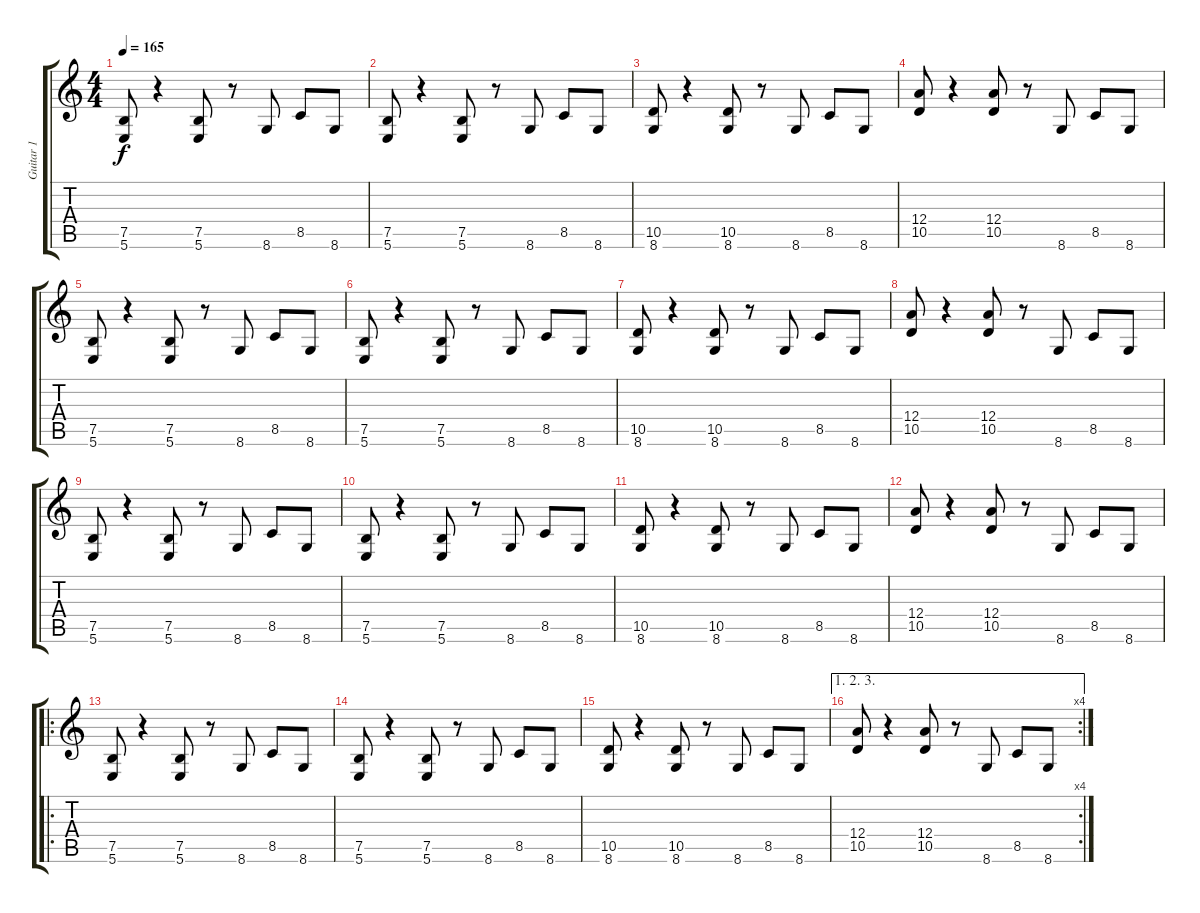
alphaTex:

\track ("Guitar 1" "Guitar 1") {instrument distortionguitar}
\staff {score tabs}
\tuning (B3 Gb3 D3 A2 E2 B1) {hide}
\ts (4 4)
\tempo 165
\clef g2
\ks c
(7.5 5.6).8{dy f} r.4 (7.5 5.6).8 r.8 8.6.8 8.5.8 8.6.8 |
(7.5 5.6).8 r.4 (7.5 5.6).8 r.8 8.6.8 8.5.8 8.6.8 |
(10.5 8.6).8 r.4 (10.5 8.6).8 r.8 8.6.8 8.5.8 8.6.8 |
(12.4 10.5).8 r.4 (12.4 10.5).8 r.8 8.6.8 8.5.8 8.6.8 |
(7.5 5.6).8 r.4 (7.5 5.6).8 r.8 8.6.8 8.5.8 8.6.8 |
(7.5 5.6).8 r.4 (7.5 5.6).8 r.8 8.6.8 8.5.8 8.6.8 |
(10.5 8.6).8 r.4 (10.5 8.6).8 r.8 8.6.8 8.5.8 8.6.8 |
(12.4 10.5).8 r.4 (12.4 10.5).8 r.8 8.6.8 8.5.8 8.6.8 |
(7.5 5.6).8 r.4 (7.5 5.6).8 r.8 8.6.8 8.5.8 8.6.8 |
(7.5 5.6).8 r.4 (7.5 5.6).8 r.8 8.6.8 8.5.8 8.6.8 |
(10.5 8.6).8 r.4 (10.5 8.6).8 r.8 8.6.8 8.5.8 8.6.8 |
(12.4 10.5).8 r.4 (12.4 10.5).8 r.8 8.6.8 8.5.8 8.6.8 |
\ro
(7.5 5.6).8 r.4 (7.5 5.6).8 r.8 8.6.8 8.5.8 8.6.8 |
(7.5 5.6).8 r.4 (7.5 5.6).8 r.8 8.6.8 8.5.8 8.6.8 |
(10.5 8.6).8 r.4 (10.5 8.6).8 r.8 8.6.8 8.5.8 8.6.8 |
\ae (1 2 3)
\rc 4
(12.4 10.5).8 r.4 (12.4 10.5).8 r.8 8.6.8 8.5.8 8.6.8
